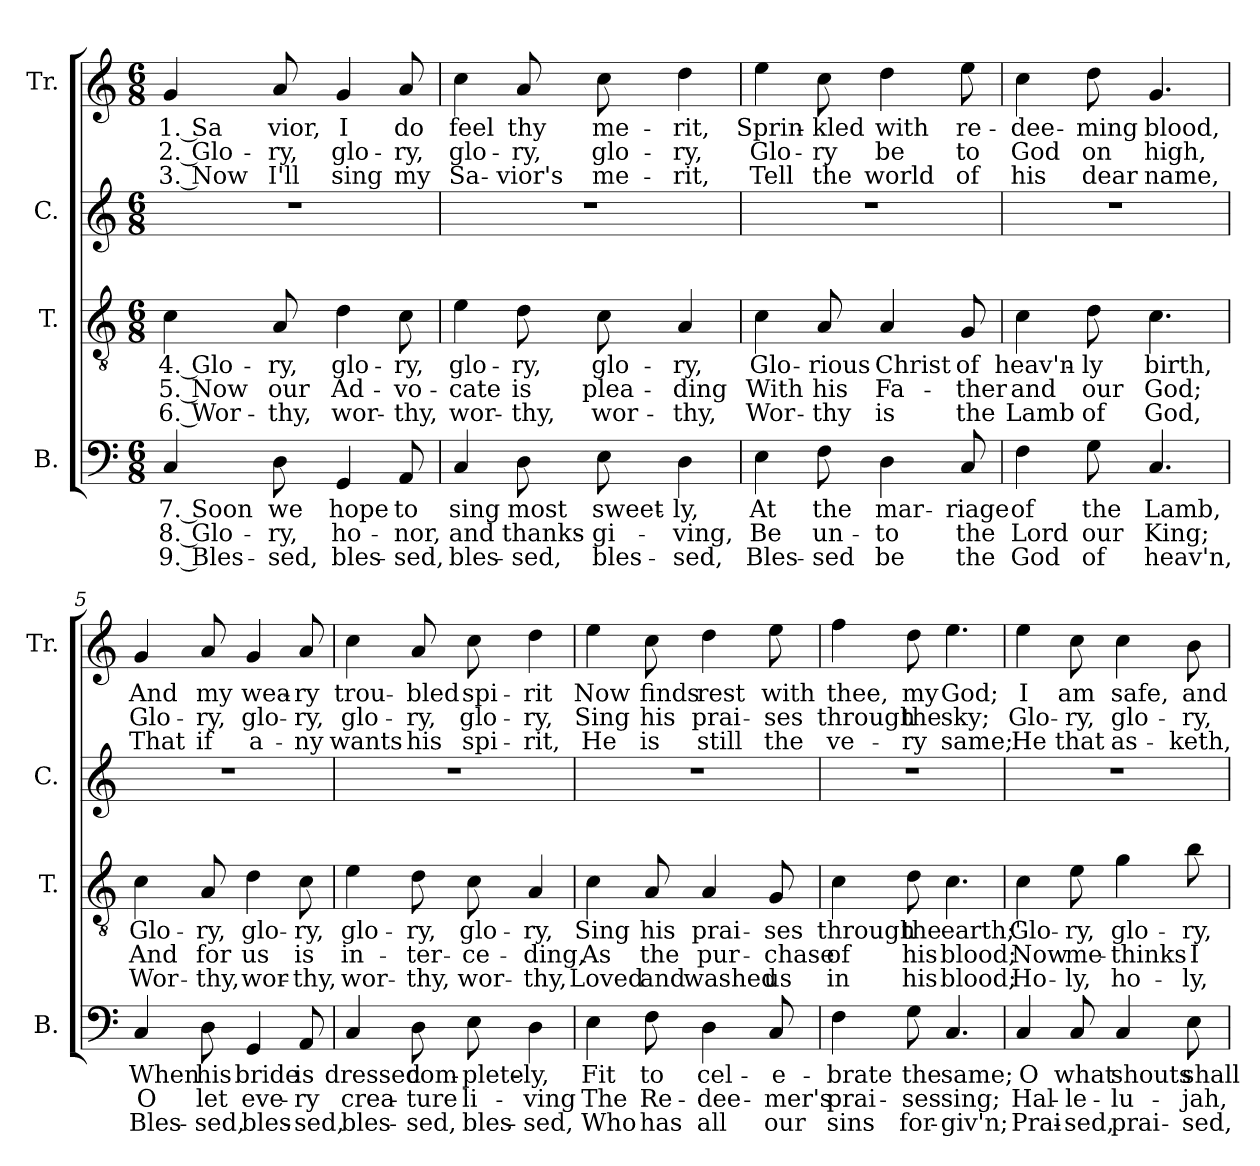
**kern	**text	**text	**text	**kern	**text	**text	**text	**kern	**kern	**text	**text	**text
*part4	*part4	*part4	*part4	*part3	*part3	*part3	*part3	*part2	*part1	*part1	*part1	*part1
*staff4	*staff4	*staff4	*staff4	*staff3	*staff3	*staff3	*staff3	*staff2	*staff1	*staff1	*staff1	*staff1
*I"B.	*	*	*	*I"T.	*	*	*	*I"C.	*I"Tr.	*	*	*
*I'B.	*	*	*	*I'T.	*	*	*	*I'C.	*I'Tr.	*	*	*
*clefF4	*	*	*	*clefGv2	*	*	*	*clefG2	*clefG2	*	*	*
*k[]	*	*	*	*k[]	*	*	*	*k[]	*k[]	*	*	*
*M6/8	*	*	*	*M6/8	*	*	*	*M6/8	*M6/8	*	*	*
*MM100	*	*	*	*MM100	*	*	*	*MM100	*MM100	*	*	*
=1	=1	=1	=1	=1	=1	=1	=1	=1	=1	=1	=1	=1
4C/	7. Soon	8. Glo-	9. Bles-	4c\	4. Glo-	5. Now	6. Wor-	2.r	4g/	1. Sa	2. Glo-	3. Now
8D\	we	-ry,	-sed,	8A/	-ry,	our	-thy,	.	8a/	vior,	-ry,	I'll
4GG/	hope	ho-	bles-	4d\	glo-	Ad-	wor-	.	4g/	I	glo-	sing
8AA/	to	-nor,	-sed,	8c\	-ry,	-vo-	-thy,	.	8a/	do	-ry,	my
=2	=2	=2	=2	=2	=2	=2	=2	=2	=2	=2	=2	=2
4C/	sing	and	bles-	4e\	glo-	-cate	wor-	2.r	4cc\	feel	glo-	Sa-
8D\	most	thanks-	-sed,	8d\	-ry,	is	-thy,	.	8a/	thy	-ry,	-vior's
8E\	sweet-	-gi-	bles-	8c\	glo-	plea-	wor-	.	8cc\	me-	glo-	me-
4D\	-ly,	-ving,	-sed,	4A/	-ry,	-ding	-thy,	.	4dd\	-rit,	-ry,	-rit,
=3	=3	=3	=3	=3	=3	=3	=3	=3	=3	=3	=3	=3
4E\	At	Be	Bles-	4c\	Glo-	With	Wor-	2.r	4ee\	Sprin-	Glo-	Tell
8F\	the	un-	-sed	8A/	-rious	his	-thy	.	8cc\	-kled	-ry	the
4D\	mar-	-to	be	4A/	Christ	Fa-	is	.	4dd\	with	be	world
8C/	-riage	the	the	8G/	of	-ther	the	.	8ee\	re-	to	of
=4	=4	=4	=4	=4	=4	=4	=4	=4	=4	=4	=4	=4
4F\	of	Lord	God	4c\	heav'n-	and	Lamb	2.r	4cc\	-dee-	God	his
8G\	the	our	of	8d\	-ly	our	of	.	8dd\	-ming	on	dear
4.C/	Lamb,	King;	heav'n,	4.c\	birth,	God;	God,	.	4.g/	blood,	high,	name,
=5	=5	=5	=5	=5	=5	=5	=5	=5	=5	=5	=5	=5
4C/	When	O	Bles-	4c\	Glo-	And	Wor-	2.r	4g/	And	Glo-	That
8D\	his	let	-sed,	8A/	-ry,	for	-thy,	.	8a/	my	-ry,	if
4GG/	bride	eve-	bles-	4d\	glo-	us	wor-	.	4g/	wea-	glo-	a-
8AA/	is	-ry	-sed,	8c\	-ry,	is	-thy,	.	8a/	-ry	-ry,	-ny
!!LO:LB:g=z
=6	=6	=6	=6	=6	=6	=6	=6	=6	=6	=6	=6	=6
4C/	dressed	crea-	bles-	4e\	glo-	in-	wor-	2.r	4cc\	trou-	glo-	wants
8D\	com-	-ture	-sed,	8d\	-ry,	-ter-	-thy,	.	8a/	-bled	-ry,	his
8E\	-plete-	li-	bles-	8c\	glo-	-ce-	wor-	.	8cc\	spi-	glo-	spi-
4D\	-ly,	-ving	-sed,	4A/	-ry,	-ding,	-thy,	.	4dd\	-rit	-ry,	-rit,
=7	=7	=7	=7	=7	=7	=7	=7	=7	=7	=7	=7	=7
4E\	Fit	The	Who	4c\	Sing	As	Loved	2.r	4ee\	Now	Sing	He
8F\	to	Re-	has	8A/	his	the	and	.	8cc\	finds	his	is
4D\	cel-	-dee-	all	4A/	prai-	pur-	washed	.	4dd\	rest	prai-	still
8C/	-e-	-mer's	our	8G/	-ses	-chase	us	.	8ee\	with	-ses	the
=8	=8	=8	=8	=8	=8	=8	=8	=8	=8	=8	=8	=8
4F\	-brate	prai-	sins	4c\	through	of	in	2.r	4ff\	thee,	through	ve-
8G\	the	-ses	for-	8d\	the	his	his	.	8dd\	my	the	-ry
4.C/	same;	sing;	-giv'n;	4.c\	earth;'	blood;	blood;	.	4.ee\	God;	sky;	same;
=9	=9	=9	=9	=9	=9	=9	=9	=9	=9	=9	=9	=9
4C/	O	Hal-	Prai-	4c\	Glo-	Now	Ho-	2.r	4ee\	I	Glo-	He
8C/	what	-le-	-sed,	8e\	-ry,	me-	-ly,	.	8cc\	am	-ry,	that
4C/	shouts	-lu-	prai-	4g\	glo-	-thinks	ho-	.	4cc\	safe,	glo-	as-
8E\	shall	-jah,	-sed,	8b\	-ry,	I	-ly,	.	8b\	and	-ry,	-keth,
=	=	=	=	=	=	=	=	=	=	=	=	=
*-	*-	*-	*-	*-	*-	*-	*-	*-	*-	*-	*-	*-
